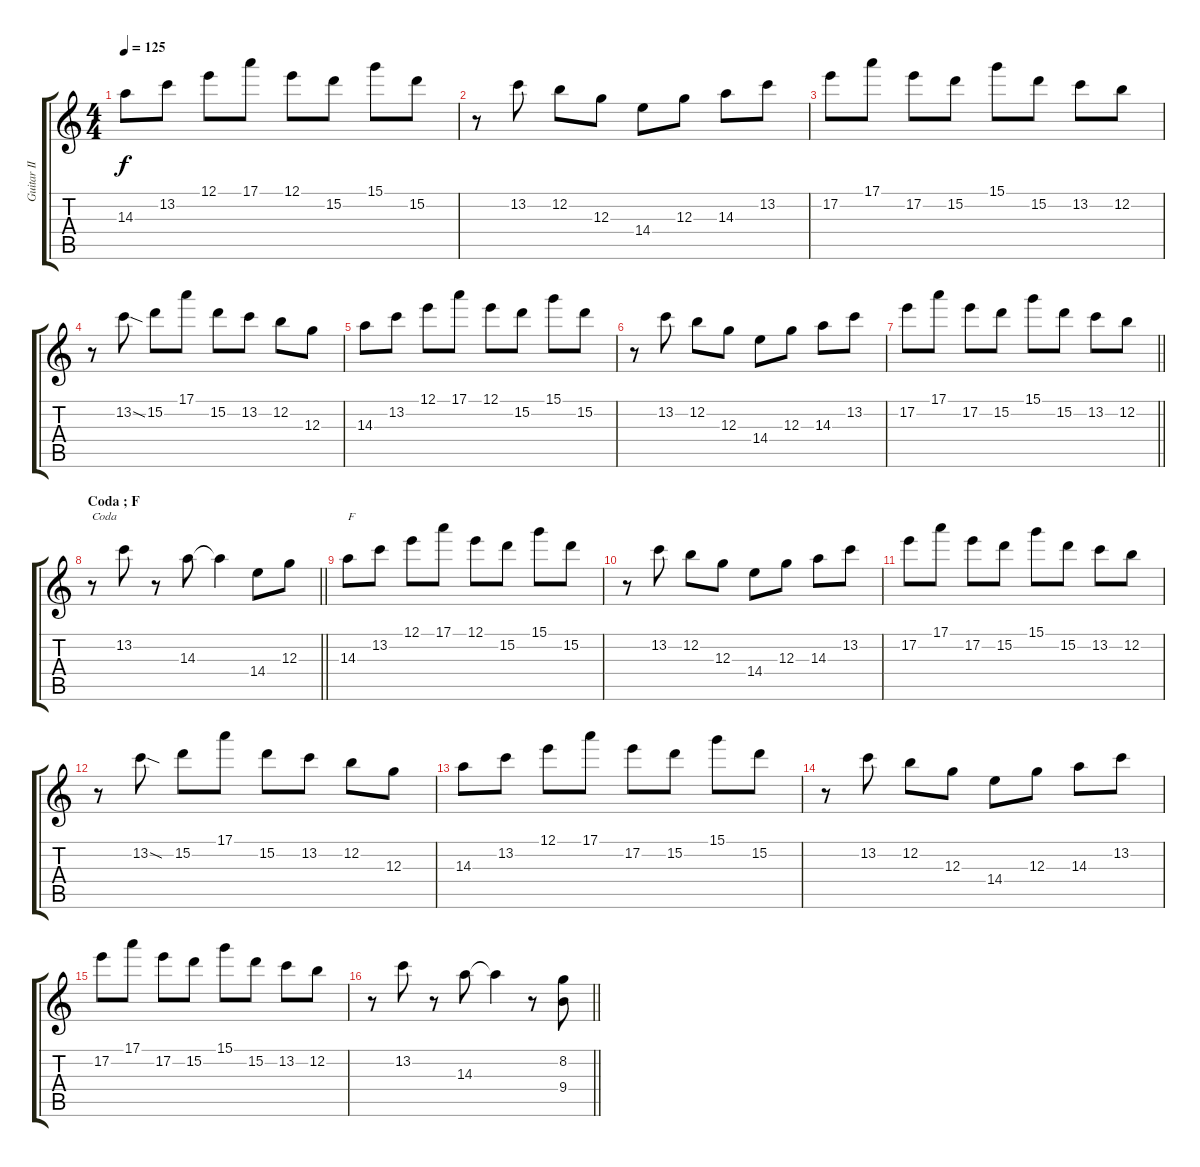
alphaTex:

\track ("Guitar II" "Guitar II") {instrument distortionguitar}
\staff {score tabs}
\tuning (E4 B3 G3 D3 A2 E2) {hide}
\ts (4 4)
\tempo 125
\clef g2
\ks c
14.3.8{dy f} 13.2.8 12.1.8 17.1.8 12.1.8 15.2.8 15.1.8 15.2.8 |
r.8 13.2.8 12.2.8 12.3.8 14.4.8 12.3.8 14.3.8 13.2.8 |
17.2.8 17.1.8 17.2.8 15.2.8 15.1.8 15.2.8 13.2.8 12.2.8 |
r.8 13.2{sod}.8 15.2.8 17.1.8 15.2.8 13.2.8 12.2.8 12.3.8 |
14.3.8 13.2.8 12.1.8 17.1.8 12.1.8 15.2.8 15.1.8 15.2.8 |
r.8 13.2.8 12.2.8 12.3.8 14.4.8 12.3.8 14.3.8 13.2.8 |
\barLineRight lightlight
17.2.8 17.1.8 17.2.8 15.2.8 15.1.8 15.2.8 13.2.8 12.2.8 |
\section ("" "Coda ; F")
\barLineRight lightlight
r.8{txt "Coda"} 13.2.8 r.8 14.3.8 14.3{t}.4 14.4.8 12.3.8 |
14.3.8{txt "F"} 13.2.8 12.1.8 17.1.8 12.1.8 15.2.8 15.1.8 15.2.8 |
r.8 13.2.8 12.2.8 12.3.8 14.4.8 12.3.8 14.3.8 13.2.8 |
17.2.8 17.1.8 17.2.8 15.2.8 15.1.8 15.2.8 13.2.8 12.2.8 |
r.8 13.2{sod}.8 15.2.8 17.1.8 15.2.8 13.2.8 12.2.8 12.3.8 |
14.3.8 13.2.8 12.1.8 17.1.8 17.2.8 15.2.8 15.1.8 15.2.8 |
r.8 13.2.8 12.2.8 12.3.8 14.4.8 12.3.8 14.3.8 13.2.8 |
17.2.8 17.1.8 17.2.8 15.2.8 15.1.8 15.2.8 13.2.8 12.2.8 |
\barLineRight lightlight
r.8 13.2.8 r.8 14.3.8 14.3{t}.4 r.8 (8.2 9.4).8{instrument acousticguitarnylon}
